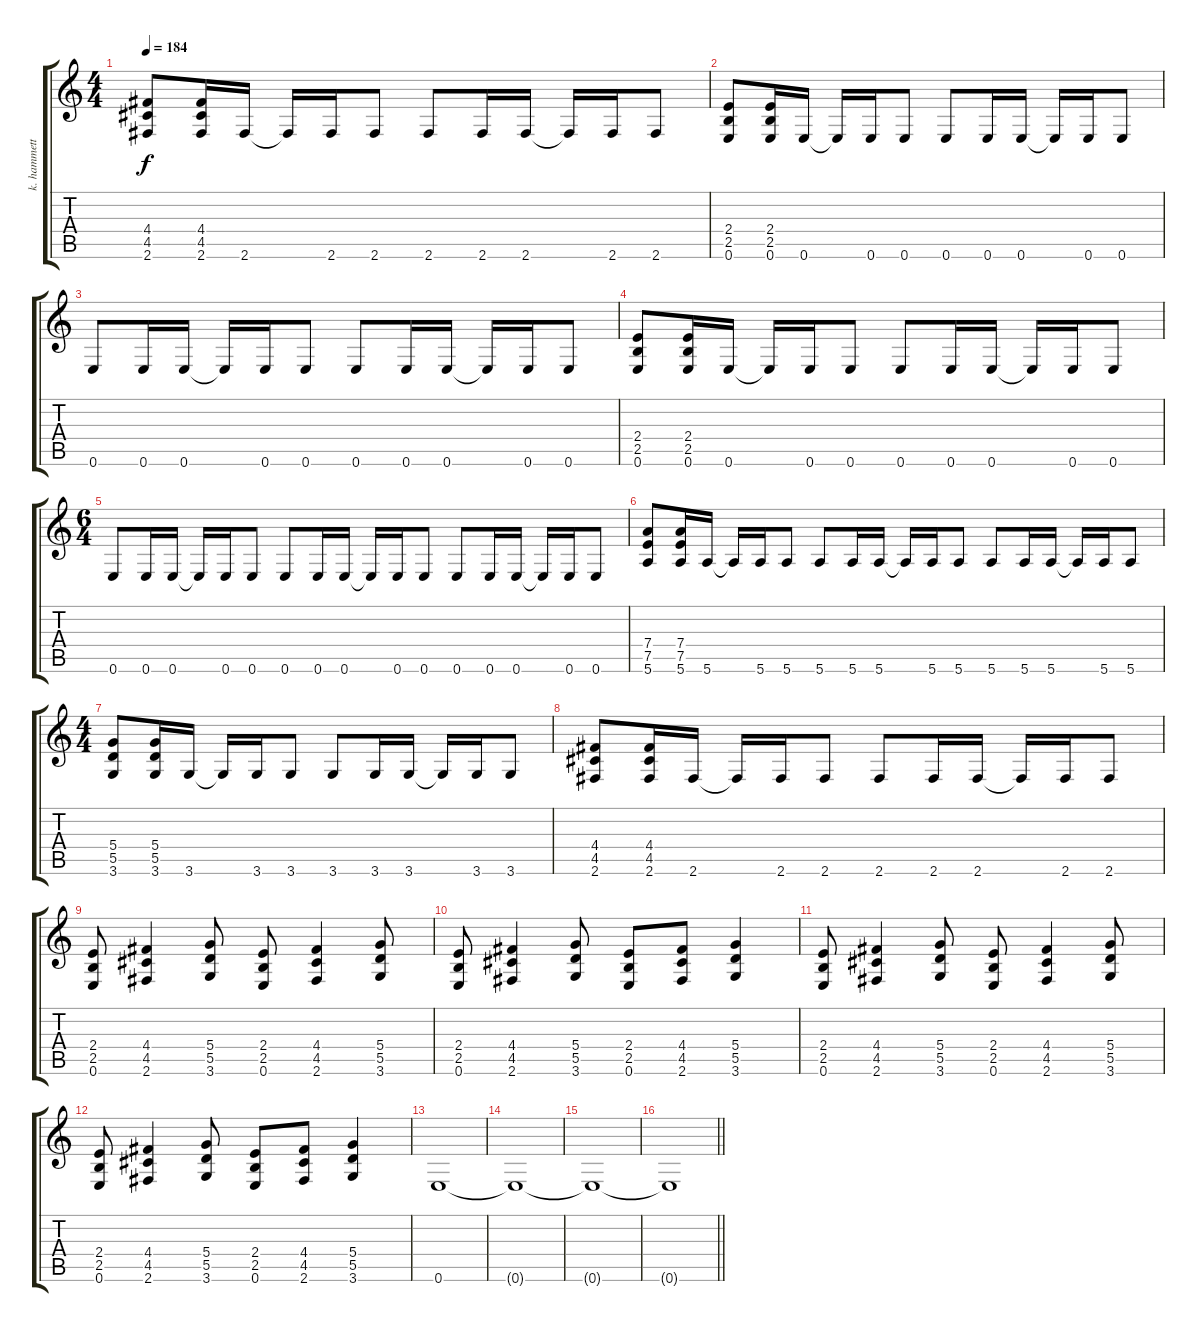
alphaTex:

\track ("k. hammett - rhythm guitar" "k. hammett") {instrument distortionguitar}
\staff {score tabs}
\tuning (E4 B3 G3 D3 A2 E2) {hide}
\ts (4 4)
\tempo 184
\clef g2
\ks c
(4.4 4.5 2.6).8{dy f} (4.4 4.5 2.6).16 2.6.16 2.6{t}.16 2.6.16 2.6.8 2.6.8 2.6.16 2.6.16 2.6{t}.16 2.6.16 2.6.8 |
(2.4 2.5 0.6).8 (2.4 2.5 0.6).16 0.6.16 0.6{t}.16 0.6.16 0.6.8 0.6.8 0.6.16 0.6.16 0.6{t}.16 0.6.16 0.6.8 |
0.6.8 0.6.16 0.6.16 0.6{t}.16 0.6.16 0.6.8 0.6.8 0.6.16 0.6.16 0.6{t}.16 0.6.16 0.6.8 |
(2.4 2.5 0.6).8 (2.4 2.5 0.6).16 0.6.16 0.6{t}.16 0.6.16 0.6.8 0.6.8 0.6.16 0.6.16 0.6{t}.16 0.6.16 0.6.8 |
\ts (6 4)
0.6.8 0.6.16 0.6.16 0.6{t}.16 0.6.16 0.6.8 0.6.8 0.6.16 0.6.16 0.6{t}.16 0.6.16 0.6.8 0.6.8 0.6.16 0.6.16 0.6{t}.16 0.6.16 0.6.8 |
(7.4 7.5 5.6).8 (7.4 7.5 5.6).16 5.6.16 5.6{t}.16 5.6.16 5.6.8 5.6.8 5.6.16 5.6.16 5.6{t}.16 5.6.16 5.6.8 5.6.8 5.6.16 5.6.16 5.6{t}.16 5.6.16 5.6.8 |
\ts (4 4)
(5.4 5.5 3.6).8 (5.4 5.5 3.6).16 3.6.16 3.6{t}.16 3.6.16 3.6.8 3.6.8 3.6.16 3.6.16 3.6{t}.16 3.6.16 3.6.8 |
(4.4 4.5 2.6).8 (4.4 4.5 2.6).16 2.6.16 2.6{t}.16 2.6.16 2.6.8 2.6.8 2.6.16 2.6.16 2.6{t}.16 2.6.16 2.6.8 |
(2.4 2.5 0.6).8 (4.4 4.5 2.6).4 (5.4 5.5 3.6).8 (2.4 2.5 0.6).8 (4.4 4.5 2.6).4 (5.4 5.5 3.6).8 |
(2.4 2.5 0.6).8 (4.4 4.5 2.6).4 (5.4 5.5 3.6).8 (2.4 2.5 0.6).8 (4.4 4.5 2.6).8 (5.4 5.5 3.6).4 |
(2.4 2.5 0.6).8 (4.4 4.5 2.6).4 (5.4 5.5 3.6).8 (2.4 2.5 0.6).8 (4.4 4.5 2.6).4 (5.4 5.5 3.6).8 |
(2.4 2.5 0.6).8 (4.4 4.5 2.6).4 (5.4 5.5 3.6).8 (2.4 2.5 0.6).8 (4.4 4.5 2.6).8 (5.4 5.5 3.6).4 |
0.6.1 |
0.6{t}.1{volume 0} |
0.6{t}.1 |
\barLineRight lightlight
0.6{t}.1
